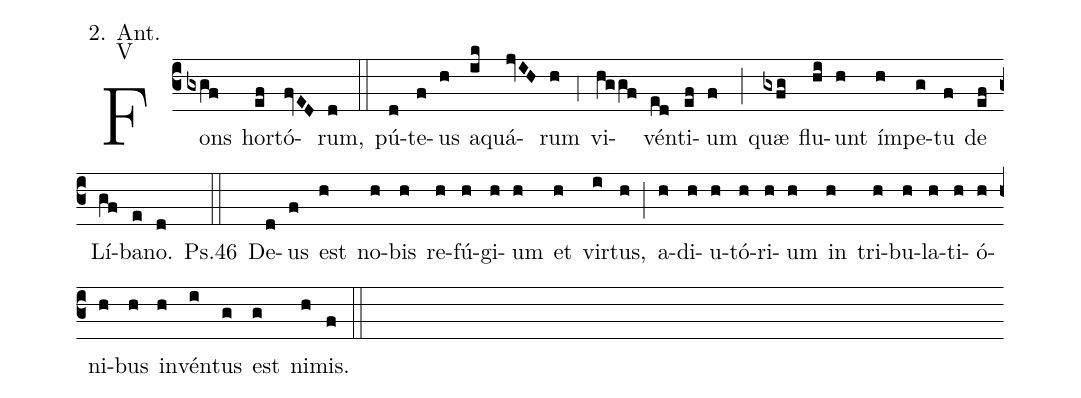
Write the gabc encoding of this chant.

annotation: 2. Ant.;
annotation: V;
%%
(c3)Fons(gxgf) hor(ef)tó(fvED)rum,(d) (::) pú(d)te(f)us(h) a(ik)quá(jvIH)rum(h) (;4) vi(hg/gf)vén(ed)ti(ef)um(f) (;) quæ(gxfg) flu(hi)unt(h) ím(h)pe(g)tu(f) de(ef) Lí(gf)ba(e)no.(d)  Ps.46(::) De(d)us(f) est(h) no(h)bis(h) re(h)fú(h)gi(h)um(h) et(h) vir(i)tus,(h) (;) a(h)di(h)u(h)tó(h)ri(h)um(h) in(h) tri(h)bu(h)la(h)ti(h)ó(h)ni(h)bus(h) in(h)vén(i)tus(g) est(g) ni(h)mis.(f) (::)
